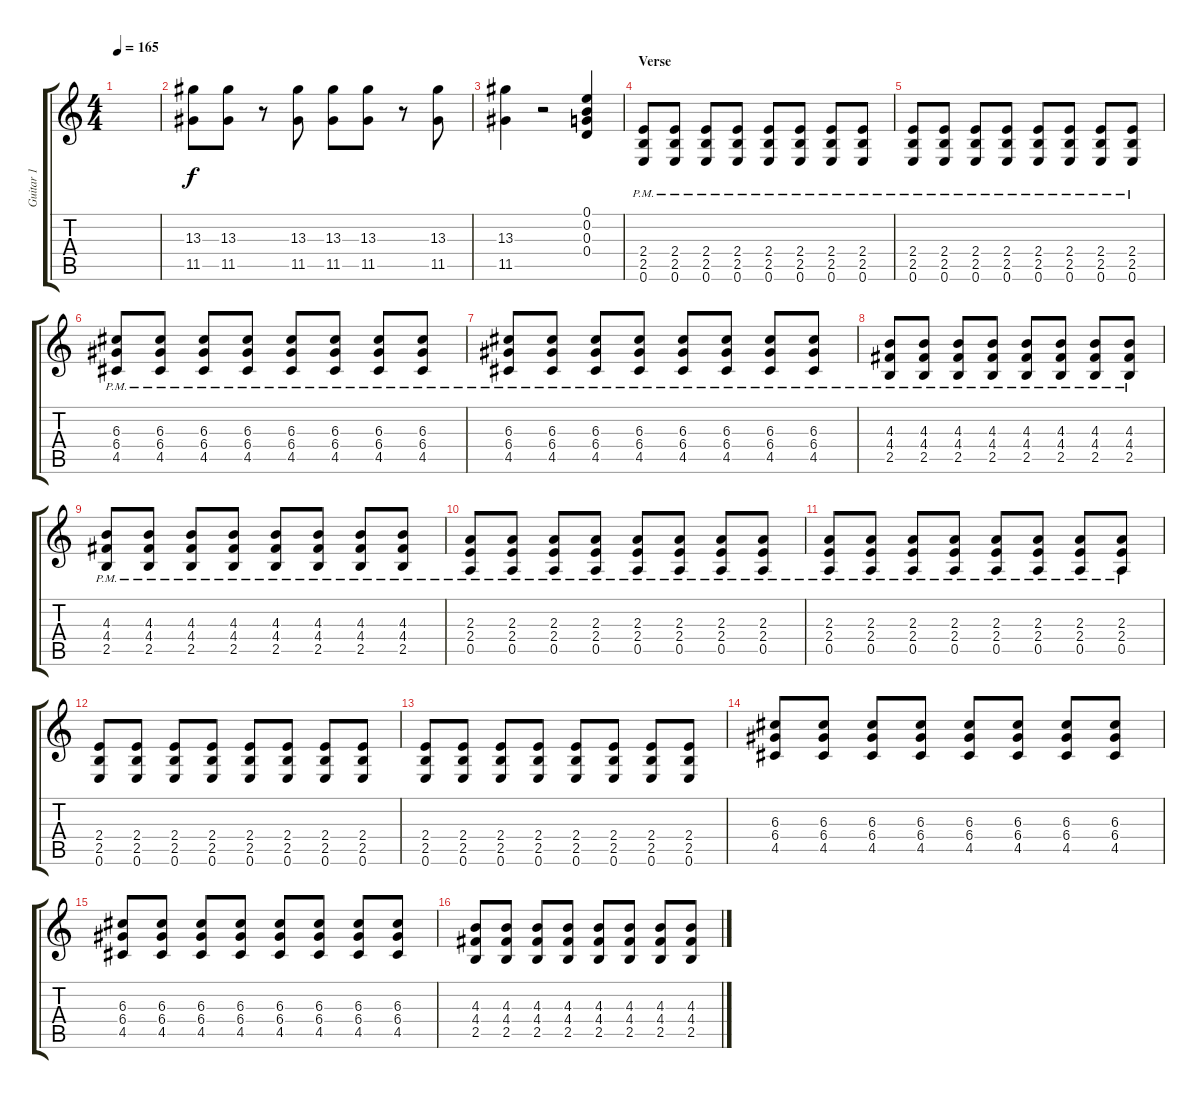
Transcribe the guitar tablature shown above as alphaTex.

\track ("Guitar 1" "Guitar 1") {instrument distortionguitar}
\staff {score tabs}
\tuning (E4 B3 G3 D3 A2 E2) {hide}
\ts (4 4)
\tempo 165
\clef g2
\ks c
|
(13.3 11.5).8 (13.3 11.5).8 r.8 (13.3 11.5).8 (13.3 11.5).8 (13.3 11.5).8 r.8 (13.3 11.5).8 |
(13.3 11.5).4 r.2 (0.1 0.2 0.3 0.4).4 |
\section ("" "Verse")
(2.4{pm} 2.5{pm} 0.6{pm}).8 (2.4{pm} 2.5{pm} 0.6{pm}).8 (2.4{pm} 2.5{pm} 0.6{pm}).8 (2.4{pm} 2.5{pm} 0.6{pm}).8 (2.4{pm} 2.5{pm} 0.6{pm}).8 (2.4{pm} 2.5{pm} 0.6{pm}).8 (2.4{pm} 2.5{pm} 0.6{pm}).8 (2.4{pm} 2.5{pm} 0.6{pm}).8 |
(2.4{pm} 2.5{pm} 0.6{pm}).8 (2.4{pm} 2.5{pm} 0.6{pm}).8 (2.4{pm} 2.5{pm} 0.6{pm}).8 (2.4{pm} 2.5{pm} 0.6{pm}).8 (2.4{pm} 2.5{pm} 0.6{pm}).8 (2.4{pm} 2.5{pm} 0.6{pm}).8 (2.4{pm} 2.5{pm} 0.6{pm}).8 (2.4{pm} 2.5{pm} 0.6{pm}).8 |
(6.3{pm} 6.4{pm} 4.5{pm}).8 (6.3{pm} 6.4{pm} 4.5{pm}).8 (6.3{pm} 6.4{pm} 4.5{pm}).8 (6.3{pm} 6.4{pm} 4.5{pm}).8 (6.3{pm} 6.4{pm} 4.5{pm}).8 (6.3{pm} 6.4{pm} 4.5{pm}).8 (6.3{pm} 6.4{pm} 4.5{pm}).8 (6.3{pm} 6.4{pm} 4.5{pm}).8 |
(6.3{pm} 6.4{pm} 4.5{pm}).8 (6.3{pm} 6.4{pm} 4.5{pm}).8 (6.3{pm} 6.4{pm} 4.5{pm}).8 (6.3{pm} 6.4{pm} 4.5{pm}).8 (6.3{pm} 6.4{pm} 4.5{pm}).8 (6.3{pm} 6.4{pm} 4.5{pm}).8 (6.3{pm} 6.4{pm} 4.5{pm}).8 (6.3{pm} 6.4{pm} 4.5{pm}).8 |
(4.3{pm} 4.4{pm} 2.5{pm}).8 (4.3{pm} 4.4{pm} 2.5{pm}).8 (4.3{pm} 4.4{pm} 2.5{pm}).8 (4.3{pm} 4.4{pm} 2.5{pm}).8 (4.3{pm} 4.4{pm} 2.5{pm}).8 (4.3{pm} 4.4{pm} 2.5{pm}).8 (4.3{pm} 4.4{pm} 2.5{pm}).8 (4.3{pm} 4.4{pm} 2.5{pm}).8 |
(4.3{pm} 4.4{pm} 2.5{pm}).8 (4.3{pm} 4.4{pm} 2.5{pm}).8 (4.3{pm} 4.4{pm} 2.5{pm}).8 (4.3{pm} 4.4{pm} 2.5{pm}).8 (4.3{pm} 4.4{pm} 2.5{pm}).8 (4.3{pm} 4.4{pm} 2.5{pm}).8 (4.3{pm} 4.4{pm} 2.5{pm}).8 (4.3{pm} 4.4{pm} 2.5{pm}).8 |
(2.3{pm} 2.4{pm} 0.5{pm}).8 (2.3{pm} 2.4{pm} 0.5{pm}).8 (2.3{pm} 2.4{pm} 0.5{pm}).8 (2.3{pm} 2.4{pm} 0.5{pm}).8 (2.3{pm} 2.4{pm} 0.5{pm}).8 (2.3{pm} 2.4{pm} 0.5{pm}).8 (2.3{pm} 2.4{pm} 0.5{pm}).8 (2.3{pm} 2.4{pm} 0.5{pm}).8 |
(2.3{pm} 2.4{pm} 0.5{pm}).8 (2.3{pm} 2.4{pm} 0.5{pm}).8 (2.3{pm} 2.4{pm} 0.5{pm}).8 (2.3{pm} 2.4{pm} 0.5{pm}).8 (2.3{pm} 2.4{pm} 0.5{pm}).8 (2.3{pm} 2.4{pm} 0.5{pm}).8 (2.3{pm} 2.4{pm} 0.5{pm}).8 (2.3{pm} 2.4{pm} 0.5{pm}).8 |
(2.4 2.5 0.6).8 (2.4 2.5 0.6).8 (2.4 2.5 0.6).8 (2.4 2.5 0.6).8 (2.4 2.5 0.6).8 (2.4 2.5 0.6).8 (2.4 2.5 0.6).8 (2.4 2.5 0.6).8 |
(2.4 2.5 0.6).8 (2.4 2.5 0.6).8 (2.4 2.5 0.6).8 (2.4 2.5 0.6).8 (2.4 2.5 0.6).8 (2.4 2.5 0.6).8 (2.4 2.5 0.6).8 (2.4 2.5 0.6).8 |
(6.3 6.4 4.5).8 (6.3 6.4 4.5).8 (6.3 6.4 4.5).8 (6.3 6.4 4.5).8 (6.3 6.4 4.5).8 (6.3 6.4 4.5).8 (6.3 6.4 4.5).8 (6.3 6.4 4.5).8 |
(6.3 6.4 4.5).8 (6.3 6.4 4.5).8 (6.3 6.4 4.5).8 (6.3 6.4 4.5).8 (6.3 6.4 4.5).8 (6.3 6.4 4.5).8 (6.3 6.4 4.5).8 (6.3 6.4 4.5).8 |
(4.3 4.4 2.5).8 (4.3 4.4 2.5).8 (4.3 4.4 2.5).8 (4.3 4.4 2.5).8 (4.3 4.4 2.5).8 (4.3 4.4 2.5).8 (4.3 4.4 2.5).8 (4.3 4.4 2.5).8
